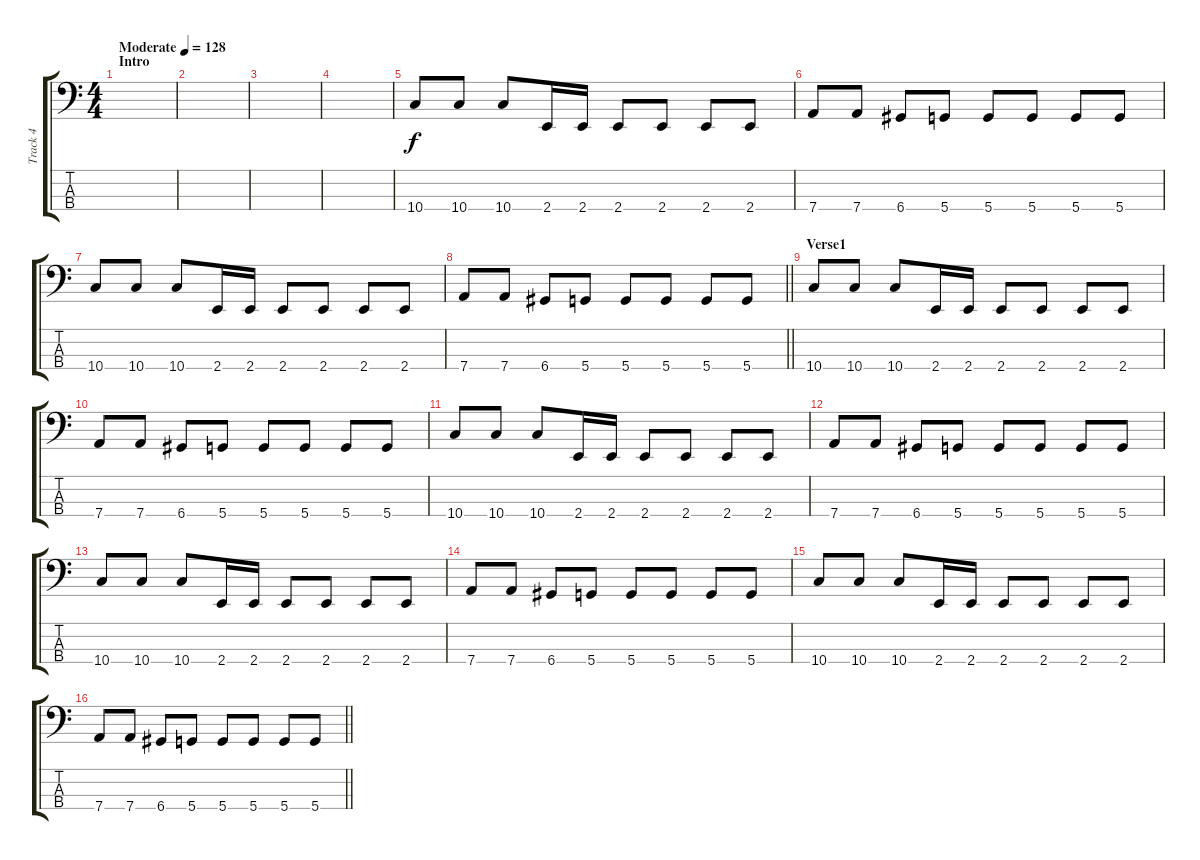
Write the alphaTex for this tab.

\track ("Track 4" "Track 4") {instrument slapbass2}
\staff {score tabs}
\tuning (G2 D2 A1 D1) {hide}
\ts (4 4)
\section ("" "Intro")
\tempo (128 "Moderate")
\clef f4
\ks c
|
|
|
|
10.4.8 10.4.8 10.4.8 2.4.16 2.4.16 2.4.8 2.4.8 2.4.8 2.4.8 |
7.4.8 7.4.8 6.4.8 5.4.8 5.4.8 5.4.8 5.4.8 5.4.8 |
10.4.8 10.4.8 10.4.8 2.4.16 2.4.16 2.4.8 2.4.8 2.4.8 2.4.8 |
\barLineRight lightlight
7.4.8 7.4.8 6.4.8 5.4.8 5.4.8 5.4.8 5.4.8 5.4.8 |
\section ("" "Verse1")
10.4.8 10.4.8 10.4.8 2.4.16 2.4.16 2.4.8 2.4.8 2.4.8 2.4.8 |
7.4.8 7.4.8 6.4.8 5.4.8 5.4.8 5.4.8 5.4.8 5.4.8 |
10.4.8 10.4.8 10.4.8 2.4.16 2.4.16 2.4.8 2.4.8 2.4.8 2.4.8 |
7.4.8 7.4.8 6.4.8 5.4.8 5.4.8 5.4.8 5.4.8 5.4.8 |
10.4.8 10.4.8 10.4.8 2.4.16 2.4.16 2.4.8 2.4.8 2.4.8 2.4.8 |
7.4.8 7.4.8 6.4.8 5.4.8 5.4.8 5.4.8 5.4.8 5.4.8 |
10.4.8 10.4.8 10.4.8 2.4.16 2.4.16 2.4.8 2.4.8 2.4.8 2.4.8 |
\barLineRight lightlight
7.4.8 7.4.8 6.4.8 5.4.8 5.4.8 5.4.8 5.4.8 5.4.8
